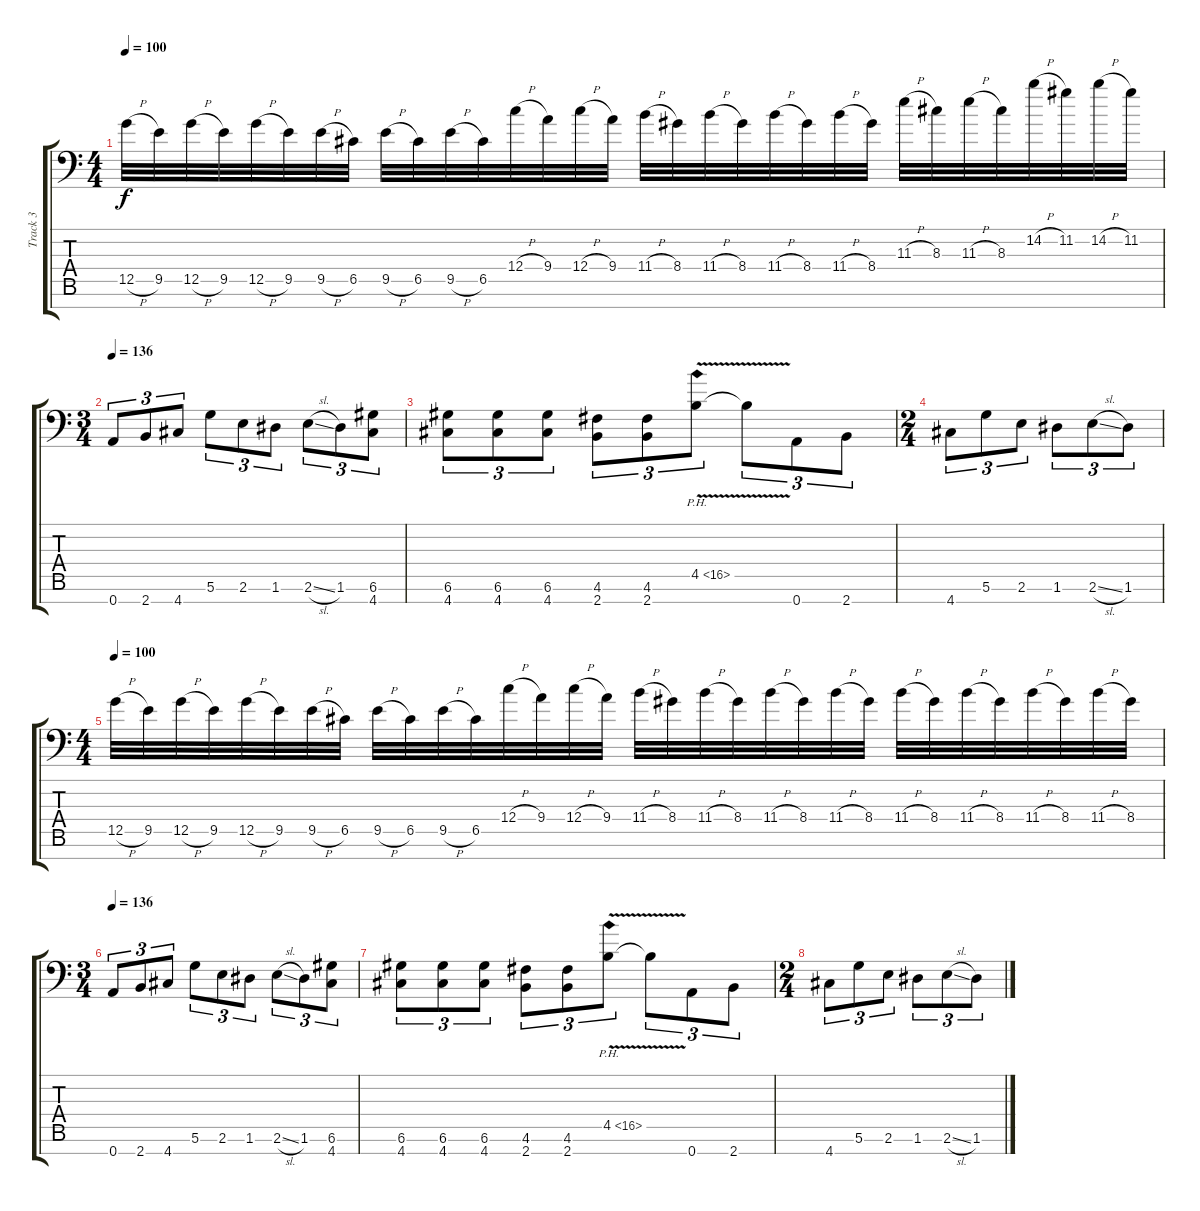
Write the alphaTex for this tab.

\track ("Track 3" "Track 3") {instrument distortionguitar}
\staff {score tabs}
\tuning (D4 A3 F3 C3 G2 D2 A1) {hide}
\ts (4 4)
\tempo 100
\clef f4
\ks c
12.5{h}.32{dy f} 9.5.32 12.5{h}.32 9.5.32 12.5{h}.32 9.5.32 9.5{h}.32 6.5.32 9.5{h}.32 6.5.32 9.5{h}.32 6.5.32 12.4{h}.32 9.4.32 12.4{h}.32 9.4.32 11.4{h}.32 8.4.32 11.4{h}.32 8.4.32 11.4{h}.32 8.4.32 11.4{h}.32 8.4.32 11.3{h}.32 8.3.32 11.3{h}.32 8.3.32 14.2{h}.32 11.2.32 14.2{h}.32 11.2.32 |
\ts (3 4)
\tempo 136
0.7.8{tu (3 2)} 2.7.8{tu (3 2)} 4.7.8{tu (3 2)} 5.6.8{tu (3 2)} 2.6.8{tu (3 2)} 1.6.8{tu (3 2)} 2.6{sl}.8{tu (3 2)} 1.6.8{tu (3 2)} (6.6 4.7).8{tu (3 2)} |
(6.6 4.7).8{tu (3 2)} (6.6 4.7).8{tu (3 2)} (6.6 4.7).8{tu (3 2)} (4.6 2.7).8{tu (3 2)} (4.6 2.7).8{tu (3 2)} 4.5{ph 12 v}.8{tu (3 2)} 4.5{t}.8{tu (3 2)} 0.7.8{tu (3 2)} 2.7.8{tu (3 2)} |
\ts (2 4)
4.7.8{tu (3 2)} 5.6.8{tu (3 2)} 2.6.8{tu (3 2)} 1.6.8{tu (3 2)} 2.6{sl}.8{tu (3 2)} 1.6.8{tu (3 2)} |
\ts (4 4)
\tempo 100
12.5{h}.32 9.5.32 12.5{h}.32 9.5.32 12.5{h}.32 9.5.32 9.5{h}.32 6.5.32 9.5{h}.32 6.5.32 9.5{h}.32 6.5.32 12.4{h}.32 9.4.32 12.4{h}.32 9.4.32 11.4{h}.32 8.4.32 11.4{h}.32 8.4.32 11.4{h}.32 8.4.32 11.4{h}.32 8.4.32 11.4{h}.32 8.4.32 11.4{h}.32 8.4.32 11.4{h}.32 8.4.32 11.4{h}.32 8.4.32 |
\ts (3 4)
\tempo 136
0.7.8{tu (3 2)} 2.7.8{tu (3 2)} 4.7.8{tu (3 2)} 5.6.8{tu (3 2)} 2.6.8{tu (3 2)} 1.6.8{tu (3 2)} 2.6{sl}.8{tu (3 2)} 1.6.8{tu (3 2)} (6.6 4.7).8{tu (3 2)} |
(6.6 4.7).8{tu (3 2)} (6.6 4.7).8{tu (3 2)} (6.6 4.7).8{tu (3 2)} (4.6 2.7).8{tu (3 2)} (4.6 2.7).8{tu (3 2)} 4.5{ph 12 v}.8{tu (3 2)} 4.5{t}.8{tu (3 2)} 0.7.8{tu (3 2)} 2.7.8{tu (3 2)} |
\ts (2 4)
4.7.8{tu (3 2)} 5.6.8{tu (3 2)} 2.6.8{tu (3 2)} 1.6.8{tu (3 2)} 2.6{sl}.8{tu (3 2)} 1.6.8{tu (3 2)}
